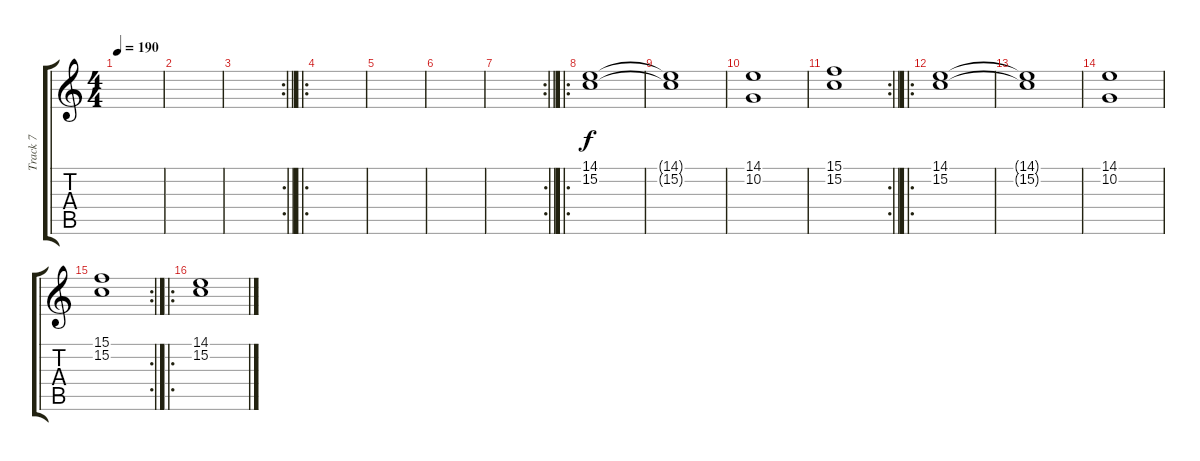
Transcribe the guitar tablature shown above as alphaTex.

\track ("Track 7" "Track 7") {instrument stringensemble1}
\staff {score tabs}
\tuning (D4 A3 F3 C3 G2 C2) {hide}
\ts (4 4)
\tempo 190
\clef g2
\ks c
|
|
\rc 2
\barLineRight lightlight
|
\ro
|
|
|
\rc 2
\barLineRight lightlight
|
\ro
(14.1 15.2).1 |
(14.1{t} 15.2{t}).1 |
(14.1 10.2).1 |
\rc 2
\barLineRight lightlight
(15.1 15.2).1 |
\ro
(14.1 15.2).1 |
(14.1{t} 15.2{t}).1 |
(14.1 10.2).1 |
\rc 2
(15.1 15.2).1 |
\ro
(14.1 15.2).1
